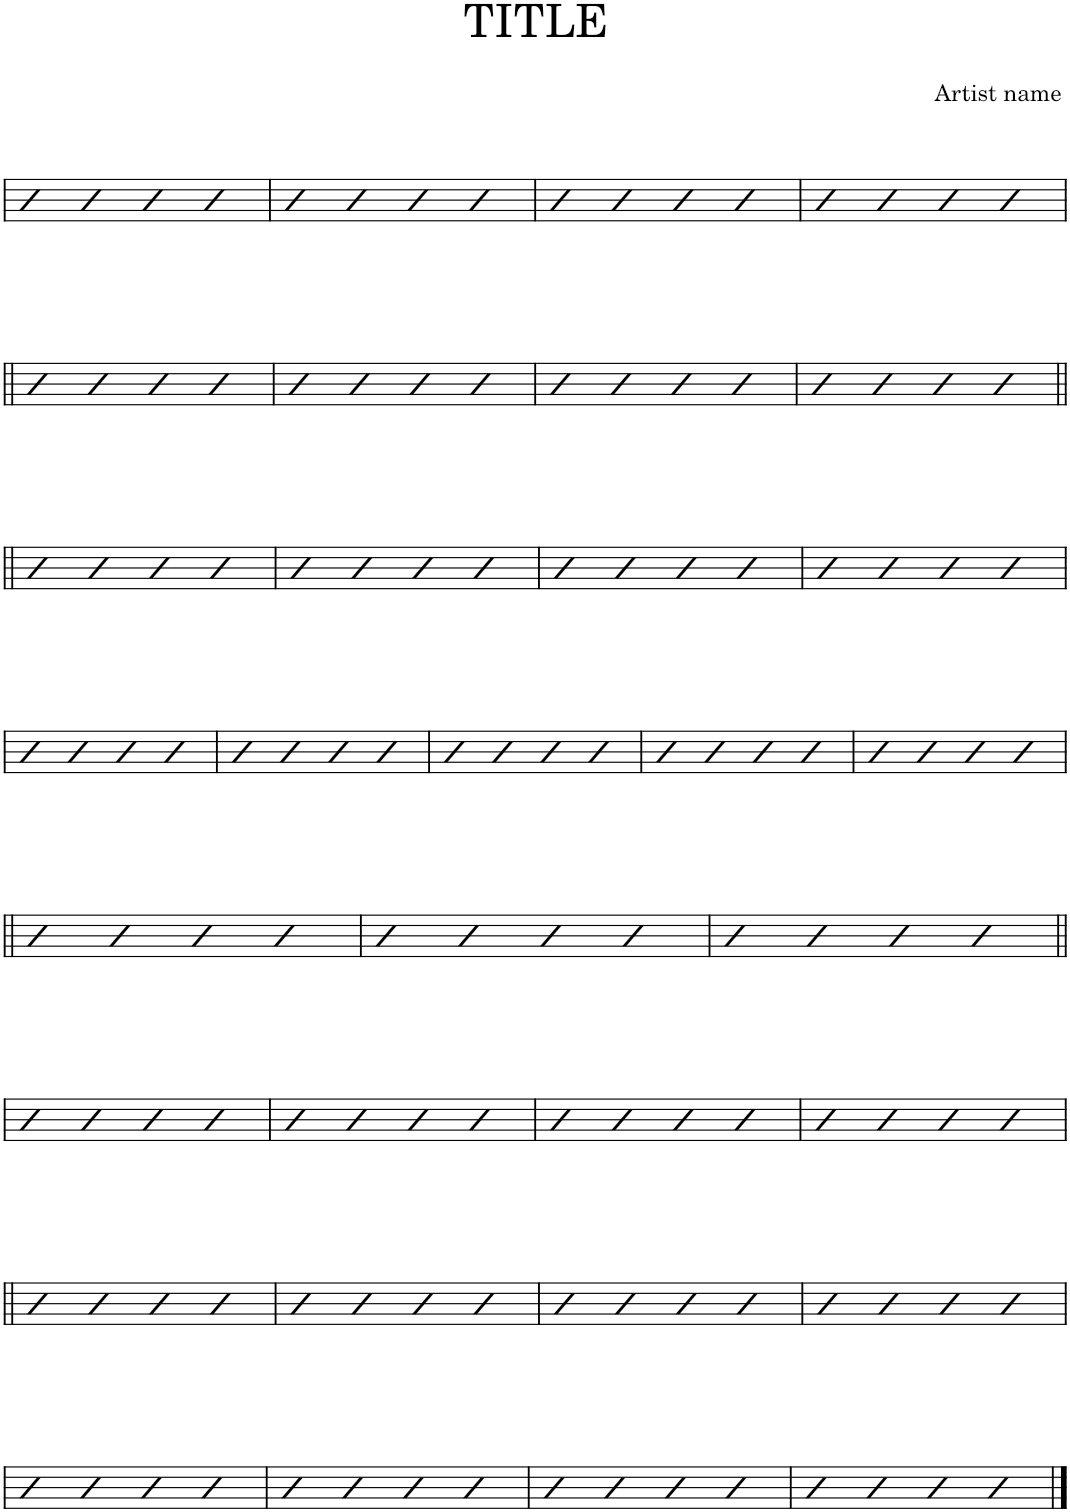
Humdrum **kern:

**kern
*part1
*staff1
*I"Piano
*I'Pno.
*k[]
*M4/4
=1
4b
4b
4b
4b
=2
4b
4b
4b
4b
=3
4b
4b
4b
4b
=4
4b
4b
4b
4b
!!LO:LB:g=z
=5
4b
4b
4b
4b
=6
4b
4b
4b
4b
=7
4b
4b
4b
4b
=8
4b
4b
4b
4b
!!LO:LB:g=z
=9||
4b
4b
4b
4b
=10
4b
4b
4b
4b
=11
4b
4b
4b
4b
=12
4b
4b
4b
4b
!!LO:LB:g=z
=13
4b
4b
4b
4b
=14
4b
4b
4b
4b
=15
4b
4b
4b
4b
=16
4b
4b
4b
4b
=17
4b
4b
4b
4b
!!LO:LB:g=z
=18
4b
4b
4b
4b
=19
4b
4b
4b
4b
=20
4b
4b
4b
4b
!!LO:LB:g=z
=21||
4b
4b
4b
4b
=22
4b
4b
4b
4b
=23
4b
4b
4b
4b
=24
4b
4b
4b
4b
!!LO:LB:g=z
=25
4b
4b
4b
4b
=26
4b
4b
4b
4b
=27
4b
4b
4b
4b
=28
4b
4b
4b
4b
!!LO:LB:g=z
=29
4b
4b
4b
4b
=30
4b
4b
4b
4b
=31
4b
4b
4b
4b
=32
4b
4b
4b
4b
==
*-
